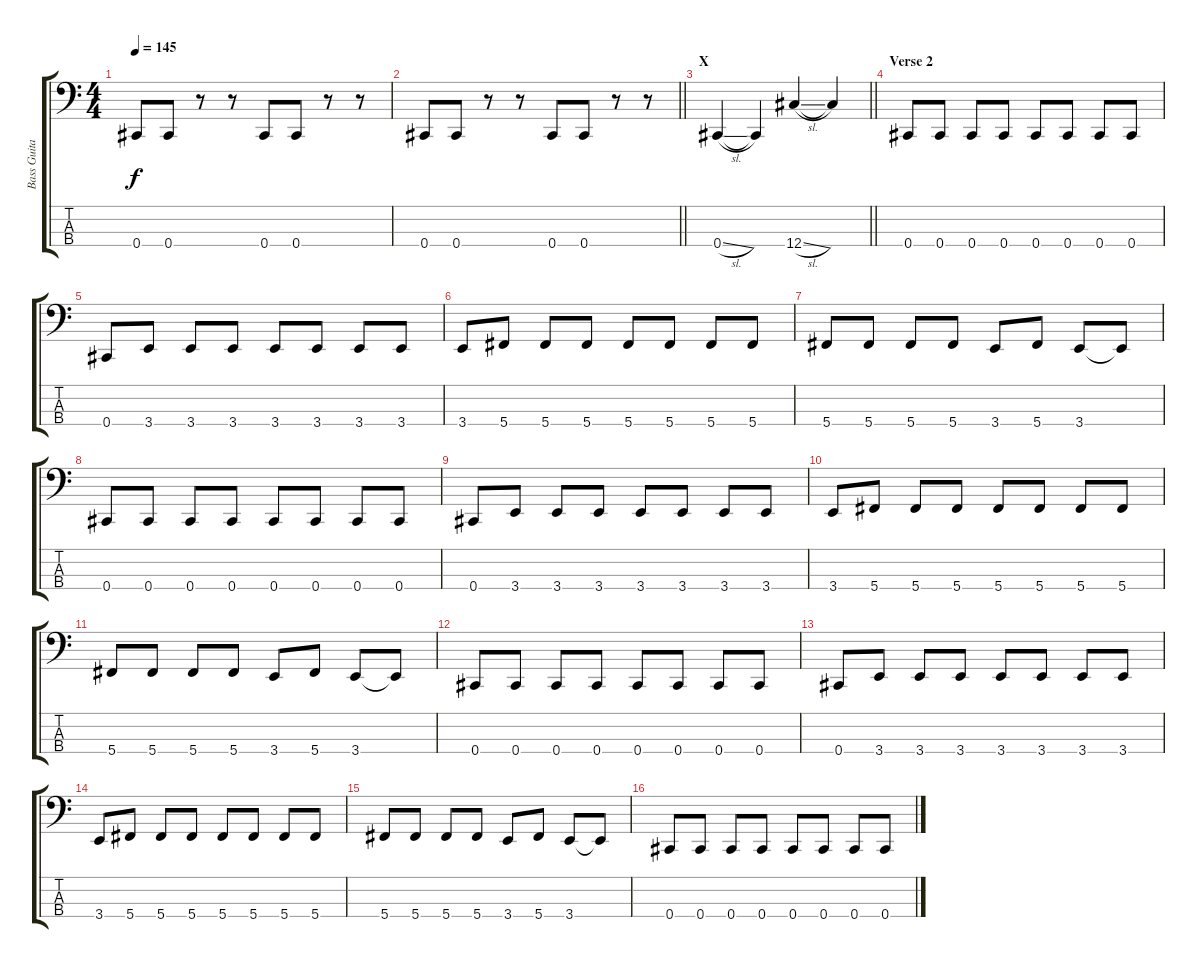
\track ("Bass Guitar" "Bass Guita") {instrument electricbassfinger}
\staff {score tabs}
\tuning (Gb2 Db2 Ab1 Db1) {hide}
\ts (4 4)
\tempo 145
\clef f4
\ks c
0.4.8{dy f} 0.4.8 r.8 r.8 0.4.8 0.4.8 r.8 r.8 |
\barLineRight lightlight
0.4.8 0.4.8 r.8 r.8 0.4.8 0.4.8 r.8 r.8 |
\section ("" "X")
\barLineRight lightlight
0.4{sl}.4 0.4{t}.4 12.4{sl}.4 12.4{t}.4 |
\section ("" "Verse 2")
0.4.8 0.4.8 0.4.8 0.4.8 0.4.8 0.4.8 0.4.8 0.4.8 |
0.4.8 3.4.8 3.4.8 3.4.8 3.4.8 3.4.8 3.4.8 3.4.8 |
3.4.8 5.4.8 5.4.8 5.4.8 5.4.8 5.4.8 5.4.8 5.4.8 |
5.4.8 5.4.8 5.4.8 5.4.8 3.4.8 5.4.8 3.4.8 3.4{t}.8 |
0.4.8 0.4.8 0.4.8 0.4.8 0.4.8 0.4.8 0.4.8 0.4.8 |
0.4.8 3.4.8 3.4.8 3.4.8 3.4.8 3.4.8 3.4.8 3.4.8 |
3.4.8 5.4.8 5.4.8 5.4.8 5.4.8 5.4.8 5.4.8 5.4.8 |
5.4.8 5.4.8 5.4.8 5.4.8 3.4.8 5.4.8 3.4.8 3.4{t}.8 |
0.4.8 0.4.8 0.4.8 0.4.8 0.4.8 0.4.8 0.4.8 0.4.8 |
0.4.8 3.4.8 3.4.8 3.4.8 3.4.8 3.4.8 3.4.8 3.4.8 |
3.4.8 5.4.8 5.4.8 5.4.8 5.4.8 5.4.8 5.4.8 5.4.8 |
5.4.8 5.4.8 5.4.8 5.4.8 3.4.8 5.4.8 3.4.8 3.4{t}.8 |
0.4.8 0.4.8 0.4.8 0.4.8 0.4.8 0.4.8 0.4.8 0.4.8
